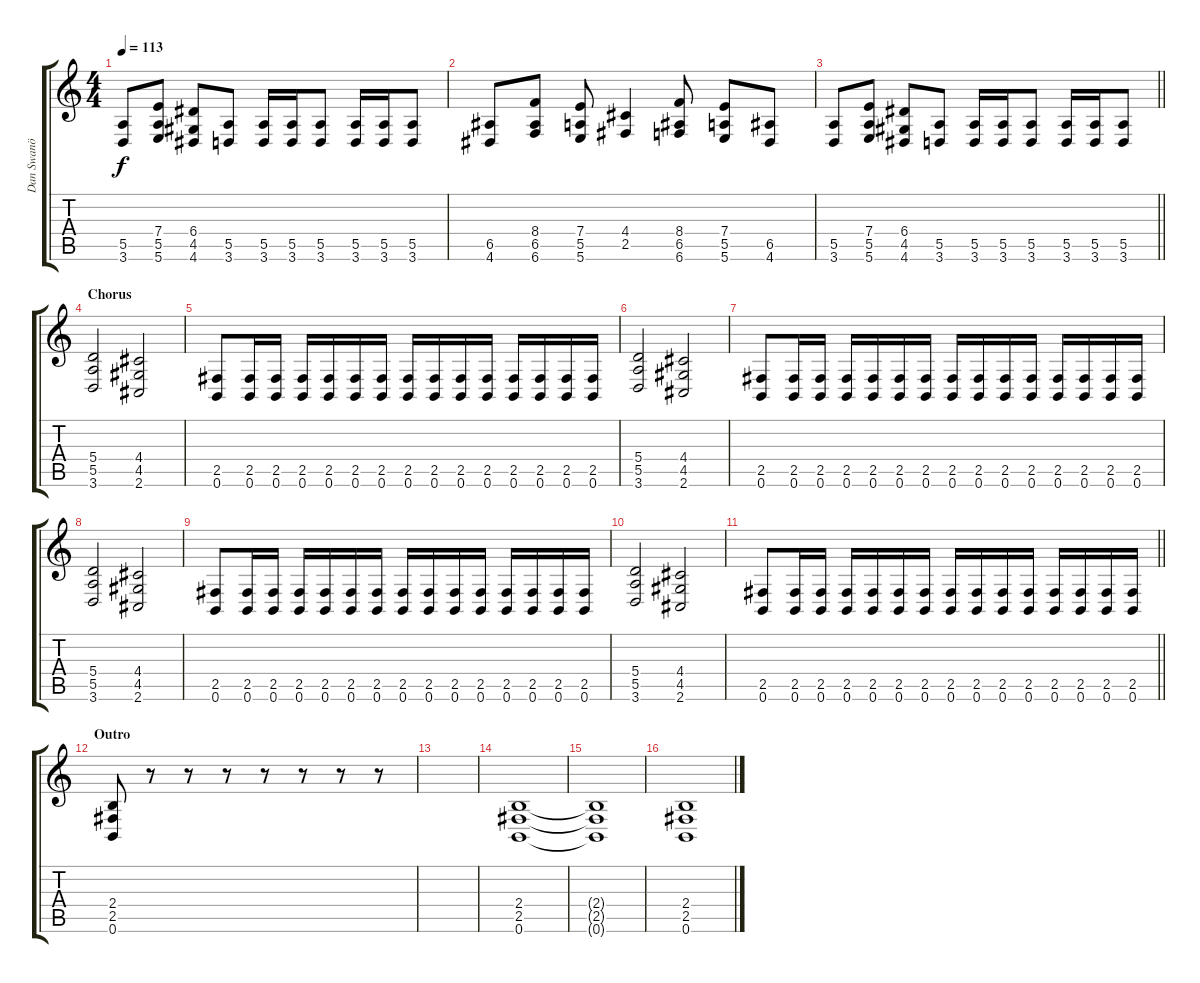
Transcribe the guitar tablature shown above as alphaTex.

\track ("Dan Swanö" "Dan Swanö") {instrument distortionguitar}
\staff {score tabs}
\tuning (B3 Gb3 D3 A2 E2 B1) {hide}
\ts (4 4)
\tempo 113
\clef g2
\ks c
(5.5 3.6).8{dy f} (7.4 5.5 5.6).8 (6.4 4.5 4.6).8 (5.5 3.6).8 (5.5 3.6).16 (5.5 3.6).16 (5.5 3.6).8 (5.5 3.6).16 (5.5 3.6).16 (5.5 3.6).8 |
(6.5 4.6).8 (8.4 6.5 6.6).8 (7.4 5.5 5.6).8 (4.4 2.5).4 (8.4 6.5 6.6).8 (7.4 5.5 5.6).8 (6.5 4.6).8 |
\barLineRight lightlight
(5.5 3.6).8 (7.4 5.5 5.6).8 (6.4 4.5 4.6).8 (5.5 3.6).8 (5.5 3.6).16 (5.5 3.6).16 (5.5 3.6).8 (5.5 3.6).16 (5.5 3.6).16 (5.5 3.6).8 |
\section ("" "Chorus")
(5.4 5.5 3.6).2 (4.4 4.5 2.6).2 |
(2.5 0.6).8 (2.5 0.6).16 (2.5 0.6).16 (2.5 0.6).16 (2.5 0.6).16 (2.5 0.6).16 (2.5 0.6).16 (2.5 0.6).16 (2.5 0.6).16 (2.5 0.6).16 (2.5 0.6).16 (2.5 0.6).16 (2.5 0.6).16 (2.5 0.6).16 (2.5 0.6).16 |
(5.4 5.5 3.6).2 (4.4 4.5 2.6).2 |
(2.5 0.6).8 (2.5 0.6).16 (2.5 0.6).16 (2.5 0.6).16 (2.5 0.6).16 (2.5 0.6).16 (2.5 0.6).16 (2.5 0.6).16 (2.5 0.6).16 (2.5 0.6).16 (2.5 0.6).16 (2.5 0.6).16 (2.5 0.6).16 (2.5 0.6).16 (2.5 0.6).16 |
(5.4 5.5 3.6).2 (4.4 4.5 2.6).2 |
(2.5 0.6).8 (2.5 0.6).16 (2.5 0.6).16 (2.5 0.6).16 (2.5 0.6).16 (2.5 0.6).16 (2.5 0.6).16 (2.5 0.6).16 (2.5 0.6).16 (2.5 0.6).16 (2.5 0.6).16 (2.5 0.6).16 (2.5 0.6).16 (2.5 0.6).16 (2.5 0.6).16 |
(5.4 5.5 3.6).2 (4.4 4.5 2.6).2 |
\barLineRight lightlight
(2.5 0.6).8 (2.5 0.6).16 (2.5 0.6).16 (2.5 0.6).16 (2.5 0.6).16 (2.5 0.6).16 (2.5 0.6).16 (2.5 0.6).16 (2.5 0.6).16 (2.5 0.6).16 (2.5 0.6).16 (2.5 0.6).16 (2.5 0.6).16 (2.5 0.6).16 (2.5 0.6).16 |
\section ("" "Outro")
(2.4 2.5 0.6).8 r.8 r.8 r.8 r.8 r.8 r.8 r.8 |
|
(2.4 2.5 0.6).1 |
(2.4{t} 2.5{t} 0.6{t}).1 |
(2.4 2.5 0.6).1
